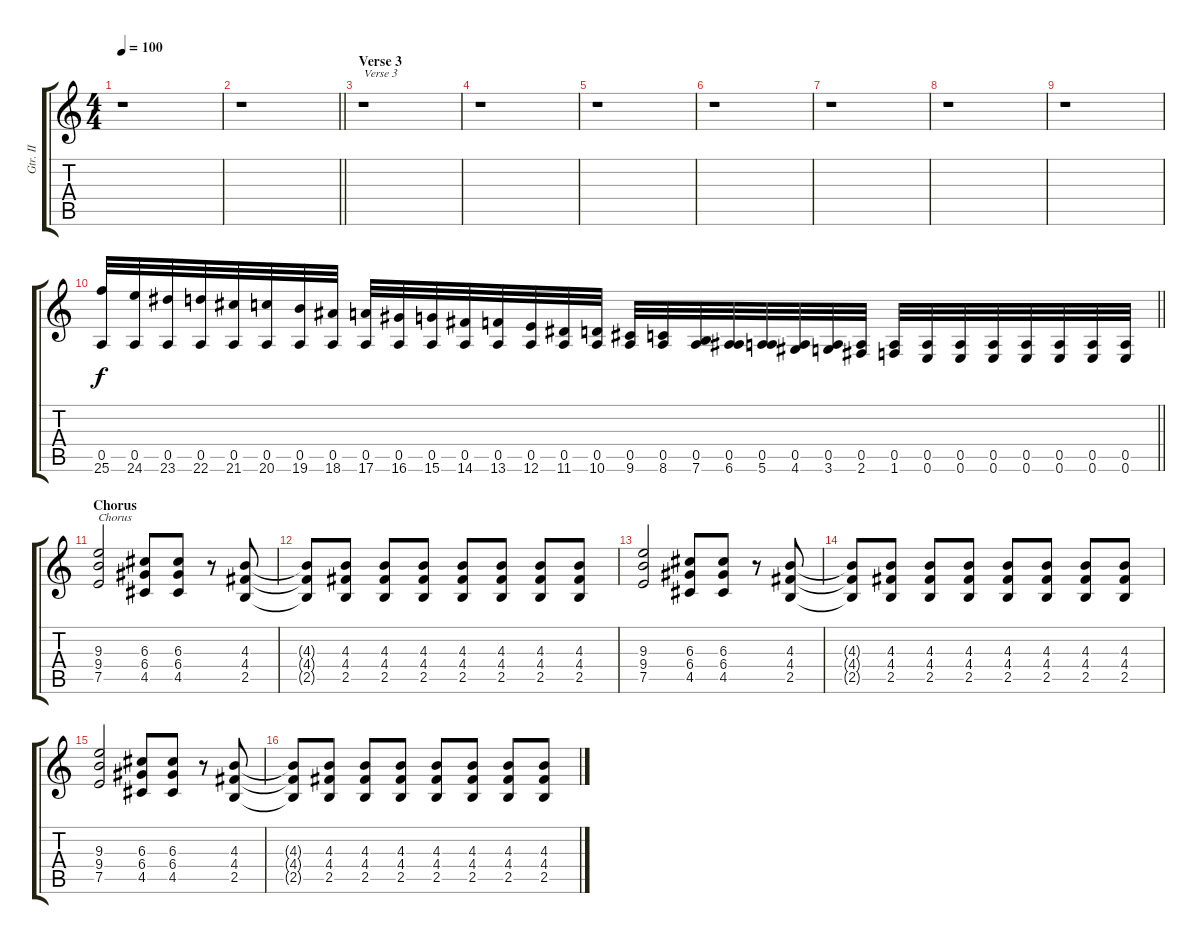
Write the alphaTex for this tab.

\track ("Gtr. II" "Gtr. II") {instrument distortionguitar}
\staff {score tabs}
\tuning (E4 B3 G3 D3 A2 E2) {hide}
\ts (4 4)
\tempo 100
\clef g2
\ks c
r.1{dy f} |
\barLineRight lightlight
r.1 |
\section ("" "Verse 3")
r.1{txt "Verse 3"} |
r.1 |
r.1 |
r.1 |
r.1 |
r.1 |
r.1 |
\barLineRight lightlight
(0.5 25.6).32{instrument guitarfretnoise} (0.5 24.6).32 (0.5 23.6).32 (0.5 22.6).32 (0.5 21.6).32 (0.5 20.6).32 (0.5 19.6).32 (0.5 18.6).32 (0.5 17.6).32 (0.5 16.6).32 (0.5 15.6).32 (0.5 14.6).32 (0.5 13.6).32 (0.5 12.6).32 (0.5 11.6).32 (0.5 10.6).32 (0.5 9.6).32 (0.5 8.6).32 (0.5 7.6).32 (0.5 6.6).32 (0.5 5.6).32 (0.5 4.6).32 (0.5 3.6).32 (0.5 2.6).32 (0.5 1.6).32 (0.5 0.6).32 (0.5 0.6).32 (0.5 0.6).32 (0.5 0.6).32 (0.5 0.6).32 (0.5 0.6).32 (0.5 0.6).32 |
\section ("" "Chorus ")
(9.3 9.4 7.5).2{txt "Chorus " instrument distortionguitar} (6.3 6.4 4.5).8 (6.3 6.4 4.5).8 r.8 (4.3 4.4 2.5).8 |
(4.3{t} 4.4{t} 2.5{t}).8 (4.3 4.4 2.5).8 (4.3 4.4 2.5).8 (4.3 4.4 2.5).8 (4.3 4.4 2.5).8 (4.3 4.4 2.5).8 (4.3 4.4 2.5).8 (4.3 4.4 2.5).8 |
(9.3 9.4 7.5).2 (6.3 6.4 4.5).8 (6.3 6.4 4.5).8 r.8 (4.3 4.4 2.5).8 |
(4.3{t} 4.4{t} 2.5{t}).8 (4.3 4.4 2.5).8 (4.3 4.4 2.5).8 (4.3 4.4 2.5).8 (4.3 4.4 2.5).8 (4.3 4.4 2.5).8 (4.3 4.4 2.5).8 (4.3 4.4 2.5).8 |
(9.3 9.4 7.5).2 (6.3 6.4 4.5).8 (6.3 6.4 4.5).8 r.8 (4.3 4.4 2.5).8 |
(4.3{t} 4.4{t} 2.5{t}).8 (4.3 4.4 2.5).8 (4.3 4.4 2.5).8 (4.3 4.4 2.5).8 (4.3 4.4 2.5).8 (4.3 4.4 2.5).8 (4.3 4.4 2.5).8 (4.3 4.4 2.5).8
